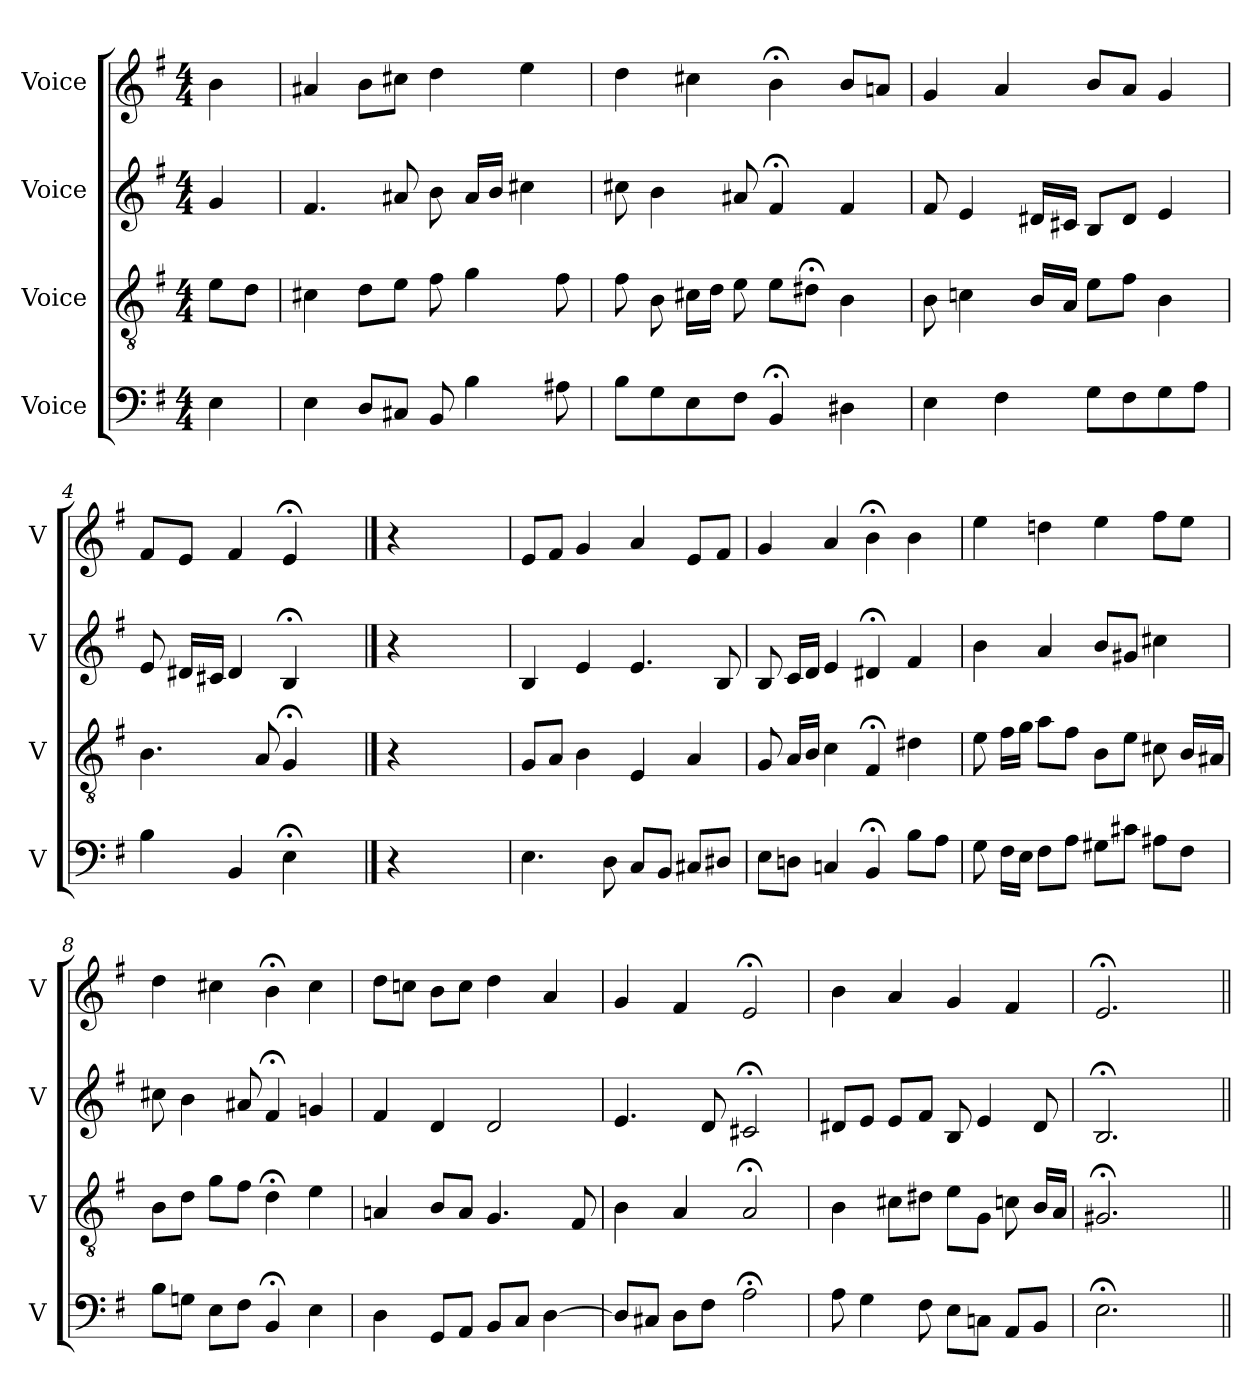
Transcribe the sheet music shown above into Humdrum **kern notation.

**kern	**kern	**kern	**kern
*part4	*part3	*part2	*part1
*staff4	*staff3	*staff2	*staff1
*I"Voice	*I"Voice	*I"Voice	*I"Voice
*I'V	*I'V	*I'V	*I'V
*clefF4	*clefGv2	*clefG2	*clefG2
*k[f#]	*k[f#]	*k[f#]	*k[f#]
*M4/4	*M4/4	*M4/4	*M4/4
*MM100	*MM100	*MM100	*MM100
=	=	=	=
4E\	8e\L	4g/	4b\
.	8d\J	.	.
=1	=1	=1	=1
4E\	4c#X\	4.f#/	4a#X/
8D/L	8d\L	.	8b\L
8C#X/J	8e\J	8a#X/	8cc#X\J
8BB/	8f#\	8b\	4dd\
4B\	4g\	16a#/LL	.
.	.	16b/JJ	.
.	.	4cc#X\	4ee\
8A#X\	8f#\	.	.
=2	=2	=2	=2
8B\L	8f#\	8cc#X\	4dd\
8G\	8B\	4b\	.
8E\	16c#X\LL	.	4cc#X\
.	16d\JJ	.	.
8F#\J	8e\	8a#X/	.
4BB;/	8e\L	4f#;/	4b;\
.	8d#X;\J	.	.
4D#X\	4B\	4f#/	8b/L
.	.	.	8an/J
=3	=3	=3	=3
4E\	8B\	8f#/	4g/
.	4cn\	4e/	.
4F#\	.	.	4a/
.	16B/LL	16d#X/LL	.
.	16A/JJ	16c#X/JJ	.
8G\L	8e\L	8B/L	8b/L
8F#\	8f#\J	8d#/J	8a/J
8G\	4B\	4e/	4g/
8A\J	.	.	.
!!LO:LB:g=z
=4	=4	=4	=4
4B\	4.B\	8e/	8f#/L
.	.	16d#X/LL	8e/J
.	.	16c#X/JJ	.
4BB/	.	4d#/	4f#/
.	8A/	.	.
4E;\	4G;/	4B;/	4e;/
4ryy	4ryy	4ryy	4ryy
==	==	==	==
4r	4r	4r	4r
2.ryy	2.ryy	2.ryy	2.ryy
=5	=5	=5	=5
4.E\	8G/L	4B/	8e/L
.	8A/J	.	8f#/J
.	4B\	4e/	4g/
8D\	.	.	.
8C/L	4E/	4.e/	4a/
8BB/J	.	.	.
8C#X/L	4A/	.	8e/L
8D#X/J	.	8B/	8f#/J
=6	=6	=6	=6
8E\L	8G/	8B/	4g/
8Dn\J	16A/LL	16c/LL	.
.	16B/JJ	16d/JJ	.
4Cn/	4c\	4e/	4a/
4BB;/	4F#;/	4d#X;/	4b;\
8B\L	4d#X\	4f#/	4b\
8A\J	.	.	.
!!LO:LB:g=z
=7	=7	=7	=7
8G\	8e\	4b\	4ee\
16F#\LL	16f#\LL	.	.
16E\JJ	16g\JJ	.	.
8F#\L	8a\L	4a/	4ddn\
8A\J	8f#\J	.	.
8G#X\L	8B\L	8b/L	4ee\
8c#X\J	8e\J	8g#X/J	.
8A#X\L	8c#X\	4cc#X\	8ff#\L
8F#\J	16B/LL	.	8ee\J
.	16A#X/JJ	.	.
=8	=8	=8	=8
8B\L	8B\L	8cc#X\	4dd\
8Gn\J	8d\J	4b\	.
8E\L	8g\L	.	4cc#X\
8F#\J	8f#\J	8a#X/	.
4BB;/	4d;\	4f#;/	4b;\
4E\	4e\	4gn/	4cc#\
=9	=9	=9	=9
4D\	4An/	4f#/	8dd\L
.	.	.	8ccn\J
8GG/L	8B/L	4d/	8b\L
8AA/J	8A/J	.	8cc\J
8BB/L	4.G/	2d/	4dd\
8C/J	.	.	.
[4D\	.	.	4a/
.	8F#/	.	.
=10	=10	=10	=10
8D/L]	4B\	4.e/	4g/
8C#X/J	.	.	.
8D\L	4A/	.	4f#/
8F#\J	.	8d/	.
2A;\	2A;/	2c#X;/	2e;/
!!LO:PB:g=z
=11	=11	=11	=11
8A\	4B\	8d#X/L	4b\
4G\	.	8e/J	.
.	8c#X\L	8e/L	4a/
8F#\	8d#X\J	8f#/J	.
8E\L	8e\L	8B/	4g/
8Cn\J	8G\J	4e/	.
8AA/L	8cn\	.	4f#/
8BB/J	16B/LL	8d#/	.
.	16A/JJ	.	.
=12	=12	=12	=12
2.E;\	2.G#X;/	2.B;/	2.e;/
4ryy	4ryy	4ryy	4ryy
=||	=||	=||	=||
*-	*-	*-	*-
